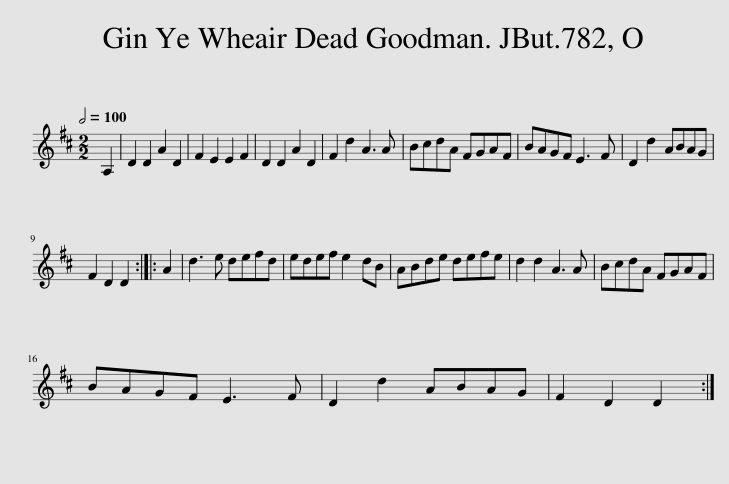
X:1
L:1/8
Q:1/2=100
M:2/2
I:linebreak $
K:D
V:1 treble
V:1
 A,2 | D2 D2 A2 D2 | F2 E2 E2 F2 | D2 D2 A2 D2 | F2 d2 A3 A | %5
 BcdA FGAF | BAGF E3 F | D2 d2 ABAG |$ F2 D2 D2 :: A2 | %10
 d3 e defd | edef e2 dB | ABde defe | d2 d2 A3 A | BcdA FGAF |$ %15
 BAGF E3 F | D2 d2 ABAG | F2 D2 D2 :| %18
